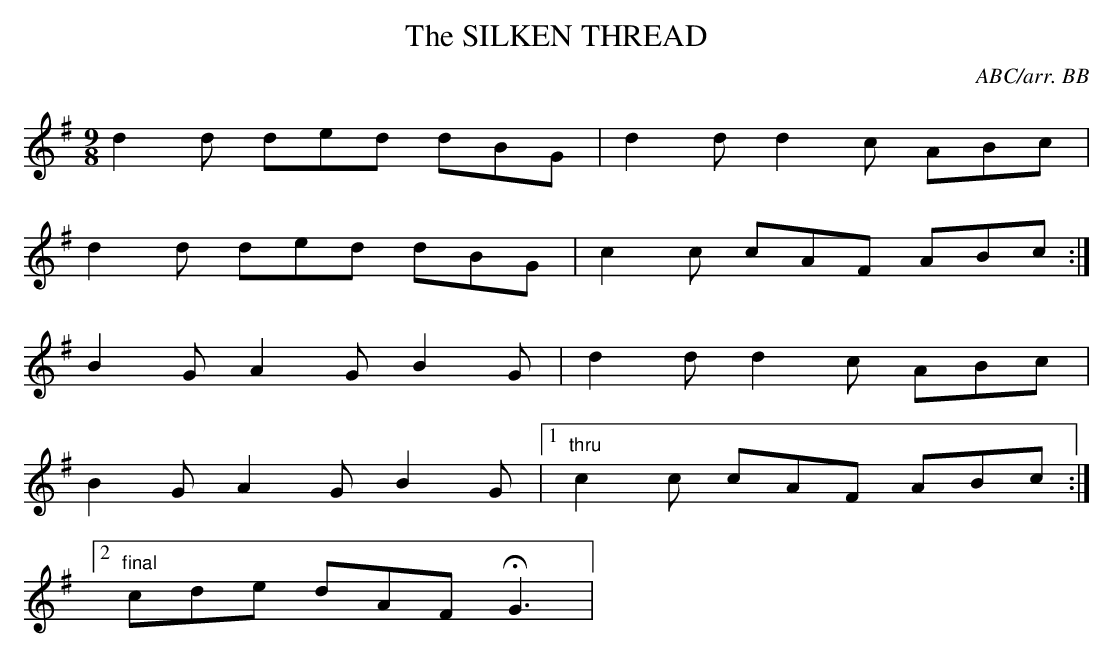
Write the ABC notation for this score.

X:1
T:SILKEN THREAD, The
C:ABC/arr. BB
in Petrie's Ancient Music of Ireland vol.1 as 'The Silken Thread'".
M:9/8
L:1/8
K:G % source key Bb
d2d ded dBG|d2d d2c ABc|
d2d ded dBG|c2c cAF ABc :|
B2G A2G B2G|d2d d2c ABc|
B2G A2G B2G|1 "thru"c2c cAF ABc :|
[2 "final"cde dAF HG3|
